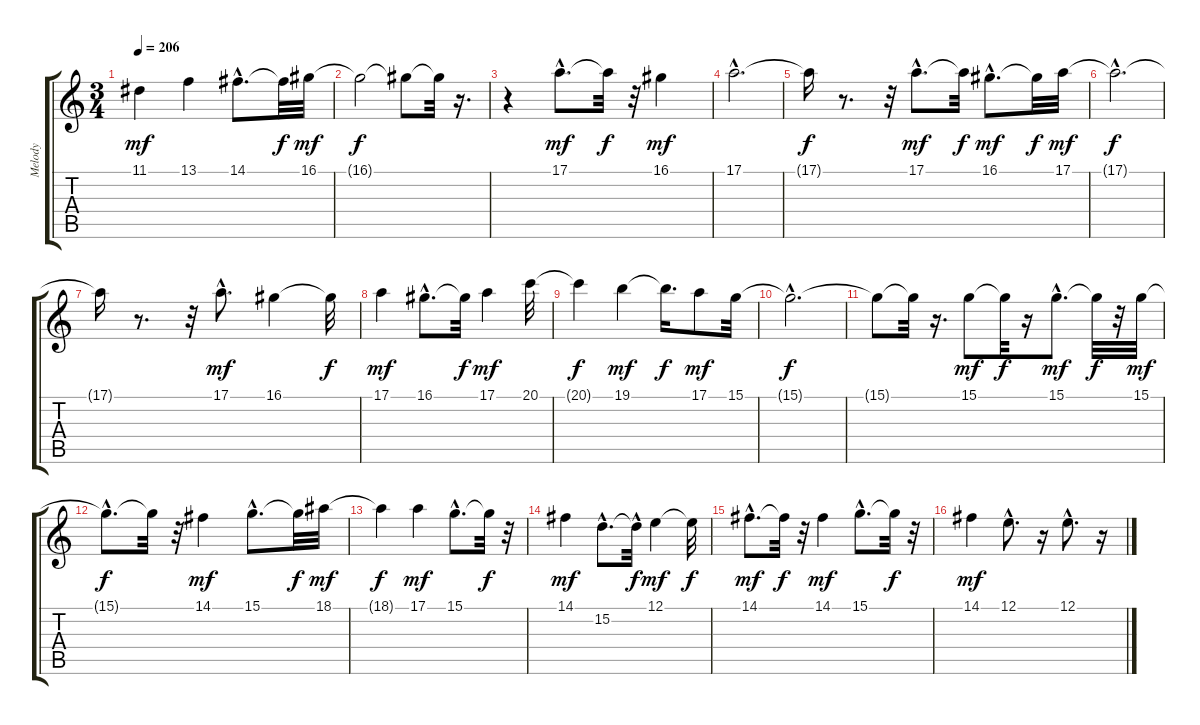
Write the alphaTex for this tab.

\track ("Melody" "Melody") {instrument panflute}
\staff {score tabs}
\tuning (E4 B3 G3 D3 A2 E2) {hide}
\ts (3 4)
\tempo 206
\clef g2
\ks c
11.1.4{dy mf} 13.1.4 14.1{hac}.8{d} 14.1{t}.32{dy f} 16.1.32{dy mf} |
16.1{t}.2{dy f} 16.1{t}.8 16.1{t}.32 r.16{d} |
r.4 17.1{hac}.8{d dy mf} 17.1{t}.32{dy f} r.32 16.1.4{dy mf} |
17.1{hac}.2{d} |
17.1{t}.16{dy f} r.8{d} r.32 17.1{hac}.8{d dy mf} 17.1{t}.32{dy f} 16.1{hac}.8{d dy mf} 16.1{t}.32{dy f} 17.1.32{dy mf} |
17.1{hac t}.2{d dy f} |
17.1{t}.16 r.8{d} r.32 17.1{hac}.8{d dy mf} 16.1.4 16.1{t}.32{dy f} |
17.1.4{dy mf} 16.1{hac}.8{d} 16.1{t}.32{dy f} 17.1.4{dy mf} 20.1.32 |
20.1{t}.4{dy f} 19.1.4{dy mf} 19.1{t}.16{d dy f} 17.1.8{dy mf} 15.1.32 |
15.1{hac t}.2{d dy f} |
15.1{t}.8 15.1{t}.32 r.16{d} 15.1.8{dy mf} 15.1{t}.32{dy f} r.16 15.1{hac}.8{d dy mf} 15.1{t}.32{dy f} r.32 15.1.32{dy mf} |
15.1{hac t}.8{d dy f} 15.1{t}.32 r.32 14.1.4{dy mf} 15.1{hac}.8{d} 15.1{t}.32{dy f} 18.1.32{dy mf} |
18.1{t}.4{dy f} 17.1.4{dy mf} 15.1{hac}.8{d} 15.1{t}.32{dy f} r.32 |
14.1.4{dy mf} 15.2{hac}.8{d} 15.2{hac t}.32{dy f} 12.1.4{dy mf} 12.1{t}.32{dy f} |
14.1{hac}.8{d dy mf} 14.1{t}.32{dy f} r.32 14.1.4{dy mf} 15.1{hac}.8{d} 15.1{t}.32{dy f} r.32 |
14.1.4{dy mf} 12.1{hac}.8{d} r.16 12.1{hac}.8{d} r.16
